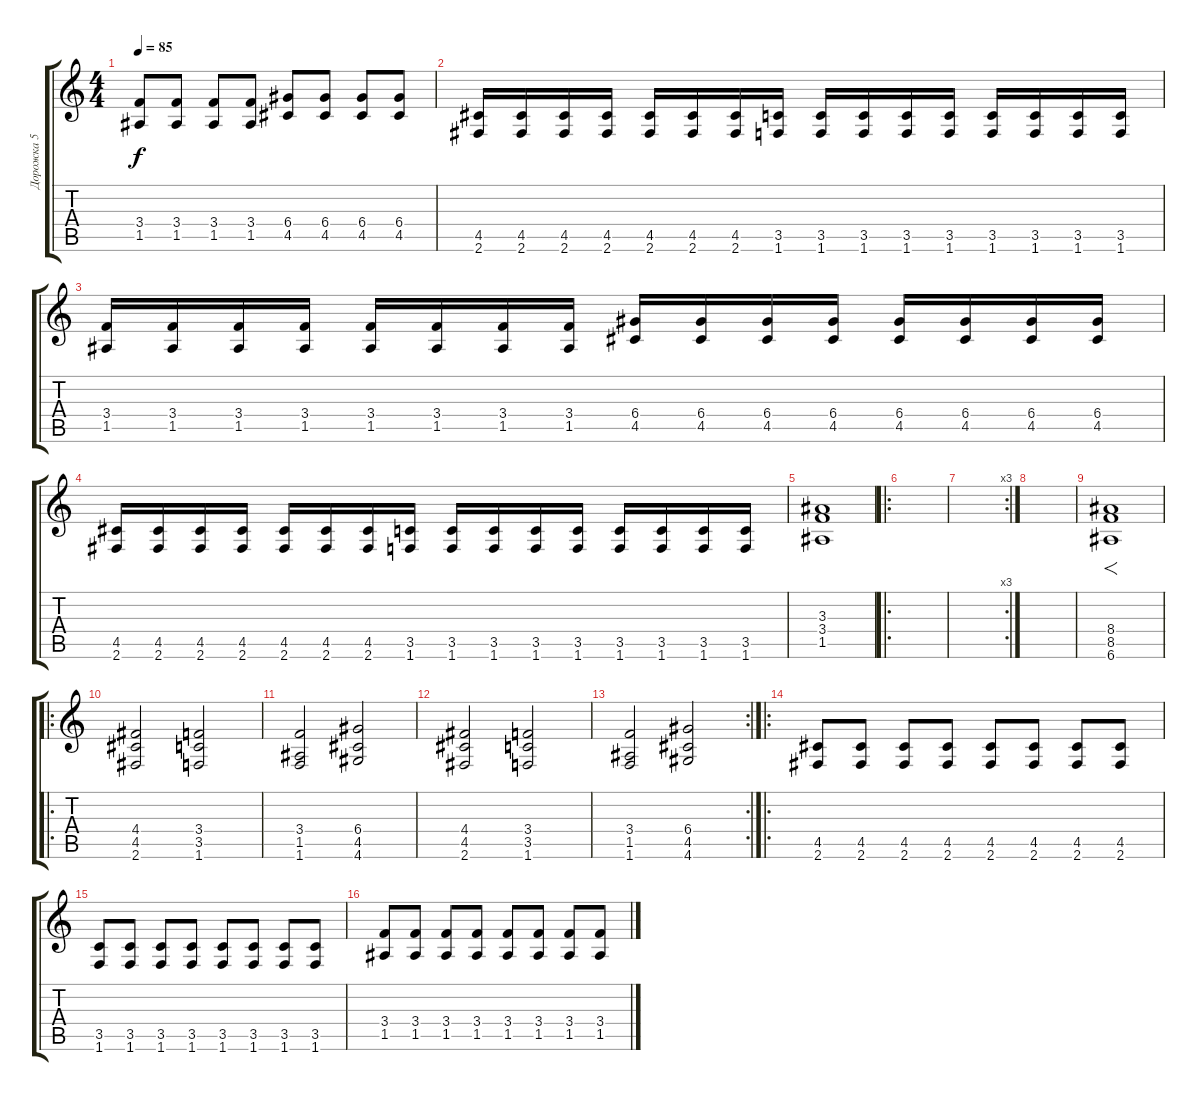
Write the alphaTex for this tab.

\track ("Дорожка 5" "Дорожка 5") {instrument overdrivenguitar}
\staff {score tabs}
\tuning (E4 B3 G3 D3 A2 E2) {hide}
\ts (4 4)
\tempo 85
\clef g2
\ks c
(3.4 1.5).8{dy f} (3.4 1.5).8 (3.4 1.5).8 (3.4 1.5).8 (6.4 4.5).8 (6.4 4.5).8 (6.4 4.5).8 (6.4 4.5).8 |
(4.5 2.6).16 (4.5 2.6).16 (4.5 2.6).16 (4.5 2.6).16 (4.5 2.6).16 (4.5 2.6).16 (4.5 2.6).16 (3.5 1.6).16 (3.5 1.6).16 (3.5 1.6).16 (3.5 1.6).16 (3.5 1.6).16 (3.5 1.6).16 (3.5 1.6).16 (3.5 1.6).16 (3.5 1.6).16 |
(3.4 1.5).16 (3.4 1.5).16 (3.4 1.5).16 (3.4 1.5).16 (3.4 1.5).16 (3.4 1.5).16 (3.4 1.5).16 (3.4 1.5).16 (6.4 4.5).16 (6.4 4.5).16 (6.4 4.5).16 (6.4 4.5).16 (6.4 4.5).16 (6.4 4.5).16 (6.4 4.5).16 (6.4 4.5).16 |
(4.5 2.6).16 (4.5 2.6).16 (4.5 2.6).16 (4.5 2.6).16 (4.5 2.6).16 (4.5 2.6).16 (4.5 2.6).16 (3.5 1.6).16 (3.5 1.6).16 (3.5 1.6).16 (3.5 1.6).16 (3.5 1.6).16 (3.5 1.6).16 (3.5 1.6).16 (3.5 1.6).16 (3.5 1.6).16 |
(3.3 3.4 1.5).1 |
\ro
|
\rc 3
|
|
(8.4 8.5 6.6).1{f} |
\ro
(4.4 4.5 2.6).2 (3.4 3.5 1.6).2 |
(3.4 1.5 1.6).2 (6.4 4.5 4.6).2 |
(4.4 4.5 2.6).2 (3.4 3.5 1.6).2 |
\rc 2
(3.4 1.5 1.6).2 (6.4 4.5 4.6).2 |
\ro
(4.5 2.6).8 (4.5 2.6).8 (4.5 2.6).8 (4.5 2.6).8 (4.5 2.6).8 (4.5 2.6).8 (4.5 2.6).8 (4.5 2.6).8 |
(3.5 1.6).8 (3.5 1.6).8 (3.5 1.6).8 (3.5 1.6).8 (3.5 1.6).8 (3.5 1.6).8 (3.5 1.6).8 (3.5 1.6).8 |
(3.4 1.5).8 (3.4 1.5).8 (3.4 1.5).8 (3.4 1.5).8 (3.4 1.5).8 (3.4 1.5).8 (3.4 1.5).8 (3.4 1.5).8
